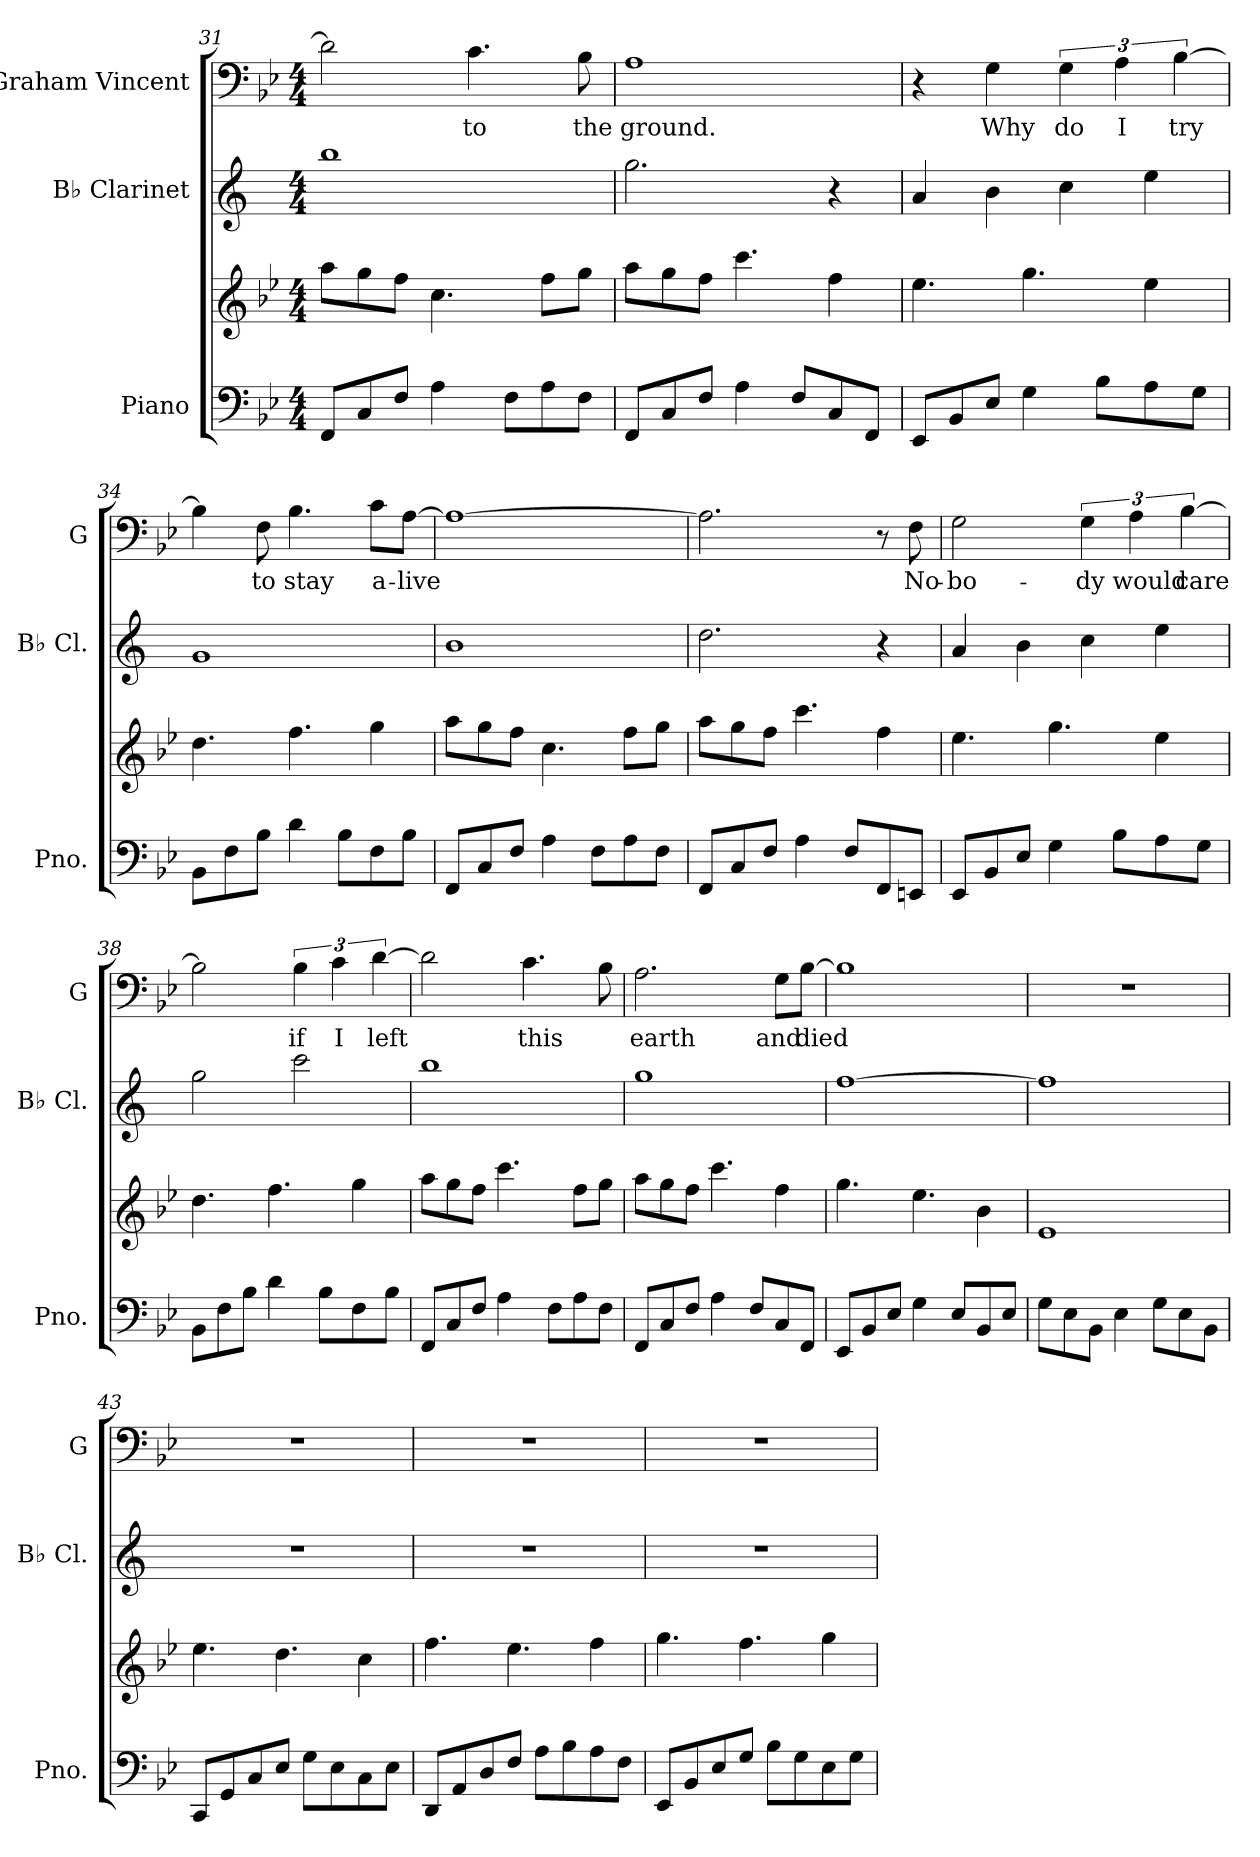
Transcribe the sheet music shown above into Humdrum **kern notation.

**kern	**kern	**kern	**kern	**text
*part3	*part3	*part2	*part1	*part1
*staff4	*staff3	*staff2	*staff1	*staff1
*I"Piano	*	*I"B♭ Clarinet	*I"Graham Vincent	*
*I'Pno.	*	*I'B♭ Cl.	*I'G	*
*clefF4	*clefG2	*clefG2	*clefF4	*
*	*	*ITrd1c2	*	*
*k[b-e-]	*k[b-e-]	*k[b-e-]	*k[b-e-]	*
*M4/4	*M4/4	*M4/4	*M4/4	*
=31	=31	=31	=31	=31
8FF/L	8aa\L	1aa	2d\]	.
8C/	8gg\	.	.	.
8F/J	8ff\J	.	.	.
4A\	4.cc\	.	.	.
!	!	!	!	!LO:LY:b
.	.	.	4.c\	to
8F\L	.	.	.	.
8A\	8ff\L	.	.	.
!	!	!	!	!LO:LY:b
8F\J	8gg\J	.	8B-\	the
!!LO:LB:g=z
=32	=32	=32	=32	=32
!	!	!	!	!LO:LY:b
8FF/L	8aa\L	2.ff\	1A	ground.
8C/	8gg\	.	.	.
8F/J	8ff\J	.	.	.
4A\	4.ccc\	.	.	.
8F/L	.	.	.	.
8C/	4ff\	4r	.	.
8FF/J	.	.	.	.
=33	=33	=33	=33	=33
8EE-/L	4.ee-\	4g/	4r	.
8BB-/	.	.	.	.
!	!	!	!	!LO:LY:b
8E-/J	.	4a\	4G\	Why
4G\	4.gg\	.	.	.
!	!	!	!	!LO:LY:b
.	.	4b-\	6G\	do
8B-\L	.	.	.	.
!	!	!	!	!LO:LY:b
.	.	.	6A\	I
8A\	4ee-\	4dd\	.	.
!	!	!	!	!LO:LY:b
.	.	.	[6B-\	try
8G\J	.	.	.	.
=34	=34	=34	=34	=34
8BB-\L	4.dd\	1f	4B-\]	.
8F\	.	.	.	.
!	!	!	!	!LO:LY:b
8B-\J	.	.	8F\	to
!	!	!	!	!LO:LY:b
4d\	4.ff\	.	4.B-\	stay
8B-\L	.	.	.	.
!	!	!	!	!LO:LY:b
8F\	4gg\	.	8c\L	a-
!	!	!	!	!LO:LY:b
8B-\J	.	.	[8A\J	-live
=35	=35	=35	=35	=35
8FF/L	8aa\L	1a	1A_	.
8C/	8gg\	.	.	.
8F/J	8ff\J	.	.	.
4A\	4.cc\	.	.	.
8F\L	.	.	.	.
8A\	8ff\L	.	.	.
8F\J	8gg\J	.	.	.
!!LO:LB:g=z
=36	=36	=36	=36	=36
8FF/L	8aa\L	2.cc\	2.A\]	.
8C/	8gg\	.	.	.
8F/J	8ff\J	.	.	.
4A\	4.ccc\	.	.	.
8F/L	.	.	.	.
8FF/	4ff\	4r	8r	.
!	!	!	!	!LO:LY:b
8EEn/J	.	.	8F\	No-
=37	=37	=37	=37	=37
!	!	!	!	!LO:LY:b
8EE-/L	4.ee-\	4g/	2G\	-bo-
8BB-/	.	.	.	.
8E-/J	.	4a\	.	.
4G\	4.gg\	.	.	.
!	!	!	!	!LO:LY:b
.	.	4b-\	6G\	-dy
8B-\L	.	.	.	.
!	!	!	!	!LO:LY:b
.	.	.	6A\	would
8A\	4ee-\	4dd\	.	.
!	!	!	!	!LO:LY:b
.	.	.	[6B-\	care
8G\J	.	.	.	.
=38	=38	=38	=38	=38
8BB-\L	4.dd\	2ff\	2B-\]	.
8F\	.	.	.	.
8B-\J	.	.	.	.
4d\	4.ff\	.	.	.
!	!	!	!	!LO:LY:b
.	.	2bb-\	6B-\	if
8B-\L	.	.	.	.
!	!	!	!	!LO:LY:b
.	.	.	6c\	I
8F\	4gg\	.	.	.
!	!	!	!	!LO:LY:b
.	.	.	[6d\	left
8B-\J	.	.	.	.
=39	=39	=39	=39	=39
8FF/L	8aa\L	1aa	2d\]	.
8C/	8gg\	.	.	.
8F/J	8ff\J	.	.	.
4A\	4.ccc\	.	.	.
!	!	!	!	!LO:LY:b
.	.	.	4.c\	this
8F\L	.	.	.	.
8A\	8ff\L	.	.	.
8F\J	8gg\J	.	8B-\	.
!!LO:PB:g=z
=40	=40	=40	=40	=40
!	!	!	!	!LO:LY:b
8FF/L	8aa\L	1ff	2.A\	earth
8C/	8gg\	.	.	.
8F/J	8ff\J	.	.	.
4A\	4.ccc\	.	.	.
8F/L	.	.	.	.
!	!	!	!	!LO:LY:b
8C/	4ff\	.	8G\L	and
!	!	!	!	!LO:LY:b
8FF/J	.	.	[8B-\J	died
=41	=41	=41	=41	=41
8EE-/L	4.gg\	[1ee-	1B-]	.
8BB-/	.	.	.	.
8E-/J	.	.	.	.
4G\	4.ee-\	.	.	.
8E-/L	.	.	.	.
8BB-/	4b-\	.	.	.
8E-/J	.	.	.	.
=42	=42	=42	=42	=42
8G\L	1e-	1ee-]	1r	.
8E-\	.	.	.	.
8BB-\J	.	.	.	.
4E-\	.	.	.	.
8G\L	.	.	.	.
8E-\	.	.	.	.
8BB-\J	.	.	.	.
=43	=43	=43	=43	=43
8CC/L	4.ee-\	1r	1r	.
8GG/	.	.	.	.
8C/	.	.	.	.
8E-/J	4.dd\	.	.	.
8G\L	.	.	.	.
8E-\	.	.	.	.
8C\	4cc\	.	.	.
8E-\J	.	.	.	.
=44	=44	=44	=44	=44
8DD/L	4.ff\	1r	1r	.
8AA/	.	.	.	.
8D/	.	.	.	.
8F/J	4.ee-\	.	.	.
8A\L	.	.	.	.
8B-\	.	.	.	.
8A\	4ff\	.	.	.
8F\J	.	.	.	.
!!LO:LB:g=z
=45	=45	=45	=45	=45
8EE-/L	4.gg\	1r	1r	.
8BB-/	.	.	.	.
8E-/	.	.	.	.
8G/J	4.ff\	.	.	.
8B-\L	.	.	.	.
8G\	.	.	.	.
8E-\	4gg\	.	.	.
8G\J	.	.	.	.
=	=	=	=	=
*-	*-	*-	*-	*-
